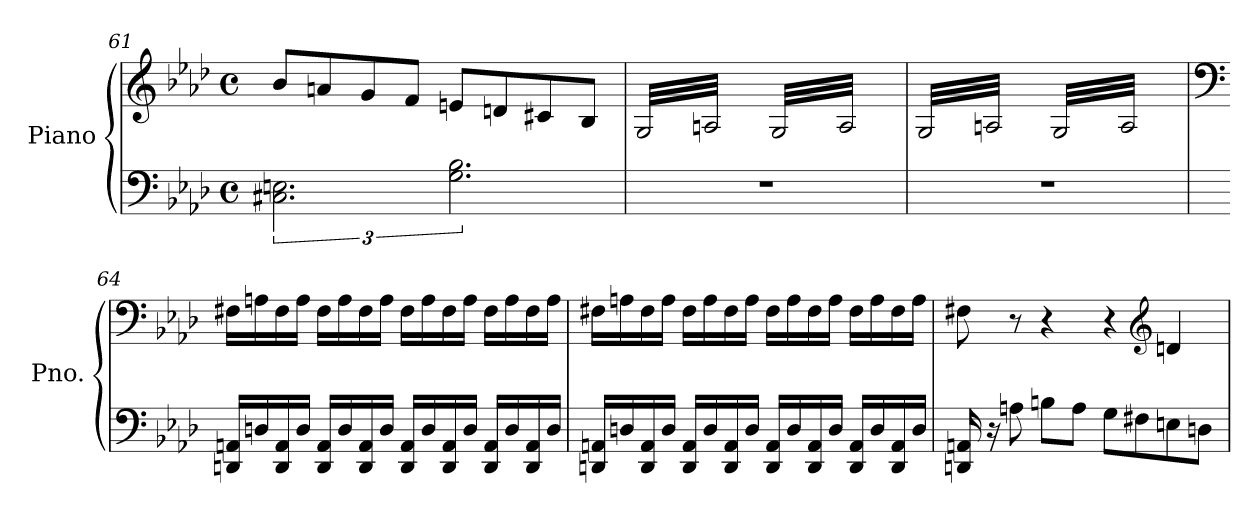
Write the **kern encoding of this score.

**kern	**kern
*part1	*part1
*staff2	*staff1
*I"Piano	*
*I'Pno.	*
*clefF4	*clefG2
*k[b-e-a-d-]	*k[b-e-a-d-]
*M4/4	*M4/4
*met(c)	*met(c)
=61	=61
3.C#X 3.En	8b-/L
.	8an/
.	8g/
.	8f/J
3.G 3.B-	8en/L
.	8dn/
.	8c#X/
.	8B-/J
=62	=62
*	*tremolo
1r	32G/LLL
.	32An/
.	32G/
.	32An/
.	32G/
.	32An/
.	32G/
.	32An/
.	32G/
.	32An/
.	32G/
.	32An/
.	32G/
.	32An/
.	32G/
.	32An/JJJ
.	32G/LLL
.	32A/
.	32G/
.	32A/
.	32G/
.	32A/
.	32G/
.	32A/
.	32G/
.	32A/
.	32G/
.	32A/
.	32G/
.	32A/
.	32G/
.	32A/JJJ
!!LO:LB:g=z
=63	=63
1r	32G/LLL
.	32An/
.	32G/
.	32An/
.	32G/
.	32An/
.	32G/
.	32An/
.	32G/
.	32An/
.	32G/
.	32An/
.	32G/
.	32An/
.	32G/
.	32An/JJJ
.	32G/LLL
.	32A/
.	32G/
.	32A/
.	32G/
.	32A/
.	32G/
.	32A/
.	32G/
.	32A/
.	32G/
.	32A/
.	32G/
.	32A/
.	32G/
.	32A/JJJ
*	*Xtremolo
=64	=64
*	*clefF4
16DDn/ 16AAn/LL	16F#X\LL
.	.
16Dn/	16An\
.	.
16DD/ 16AA/	16F#\
.	.
16D/JJ	16A\JJ
.	.
16DD/ 16AA/LL	16F#\LL
16D/	16A\
16DD/ 16AA/	16F#\
16D/JJ	16A\JJ
16DD/ 16AA/LL	16F#\LL
16D/	16A\
16DD/ 16AA/	16F#\
16D/JJ	16A\JJ
16DD/ 16AA/LL	16F#\LL
16D/	16A\
16DD/ 16AA/	16F#\
16D/JJ	16A\JJ
=65	=65
16DDn/ 16AAn/LL	16F#X\LL
16Dn/	16An\
16DD/ 16AA/	16F#\
16D/JJ	16A\JJ
16DD/ 16AA/LL	16F#\LL
16D/	16A\
16DD/ 16AA/	16F#\
16D/JJ	16A\JJ
16DD/ 16AA/LL	16F#\LL
16D/	16A\
16DD/ 16AA/	16F#\
16D/JJ	16A\JJ
16DD/ 16AA/LL	16F#\LL
16D/	16A\
16DD/ 16AA/	16F#\
16D/JJ	16A\JJ
=66	=66
16DDn/ 16AAn/	8F#X\
16r	.
8An\	8r
8Bn\L	4r
8A\J	.
8G\L	4r
8F#X\	.
*	*clefG2
8En\	4dn/
8Dn\J	.
=	=
*-	*-
